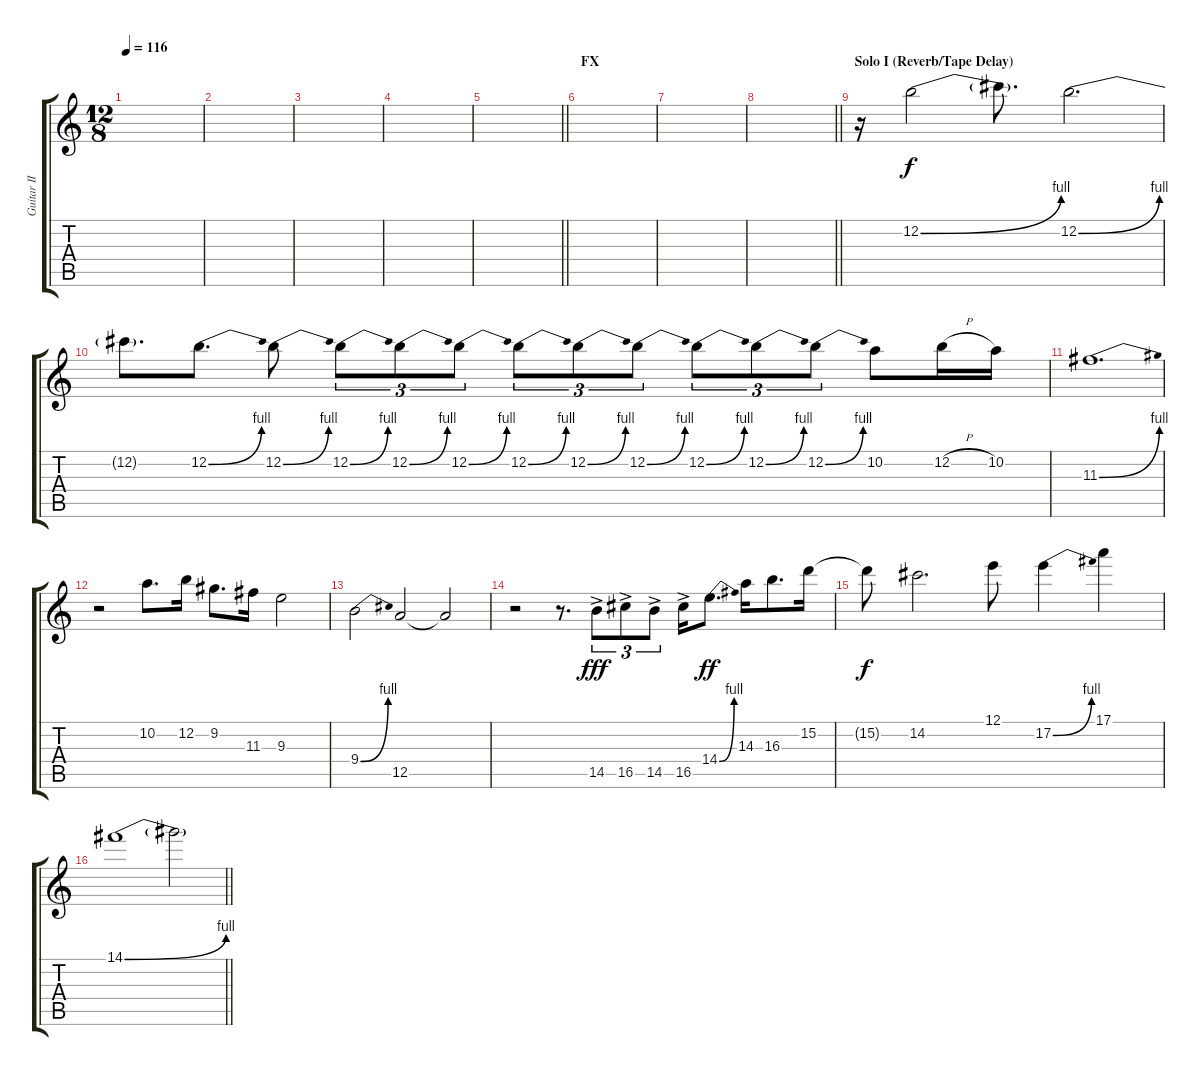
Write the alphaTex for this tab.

\track ("Guitar II Solos" "Guitar II ") {instrument overdrivenguitar}
\staff {score tabs}
\tuning (E4 B3 G3 D3 A2 E2) {hide}
\ts (12 8)
\tempo 116
\clef g2
\ks c
|
|
|
|
\barLineRight lightlight
|
\section ("" "FX")
|
|
\barLineRight lightlight
|
\section ("" "Solo I (Reverb/Tape Delay)")
r.16 12.2{be (bend 0 0 60 4)}.2 12.2{t}.8{d} 12.2{be (bend 0 0 60 4)}.2{d} |
12.2{t}.8{d} 12.2{be (bend 0 0 60 4)}.8{d} 12.2{be (bend 0 0 60 4)}.8 12.2{be (bend 0 0 60 4)}.8{tu (3 2)} 12.2{be (bend 0 0 60 4)}.8{tu (3 2)} 12.2{be (bend 0 0 60 4)}.8{tu (3 2)} 12.2{be (bend 0 0 60 4)}.8{tu (3 2)} 12.2{be (bend 0 0 60 4)}.8{tu (3 2)} 12.2{be (bend 0 0 60 4)}.8{tu (3 2)} 12.2{be (bend 0 0 60 4)}.8{tu (3 2)} 12.2{be (bend 0 0 60 4)}.8{tu (3 2)} 12.2{be (bend 0 0 60 4)}.8{tu (3 2)} 10.2.8 12.2{h}.16 10.2.16 |
11.3{be (bend 0 0 60 4)}.1{d} |
r.2 10.2.8{d} 12.2.16 9.2.8{d} 11.3.16 9.3.2 |
9.4{be (bend 0 0 60 4)}.2 12.5.2 12.5{t}.2 |
r.2 r.8{d} 14.5{ac}.8{tu (3 2) dy fff} 16.5{ac}.8{tu (3 2)} 14.5{ac}.8{tu (3 2)} 16.5{ac}.16 14.4{be (bend 0 0 60 4)}.8{d dy ff} 14.3.16 16.3.8{d} 15.2.16 |
15.2{t}.8{dy f} 14.2.2{d} 12.1.8 17.2{be (bend 0 0 60 4)}.4 17.1.4 |
\barLineRight lightlight
14.1{be (bend 0 0 60 4)}.1{volume 0} 14.1{t}.2
